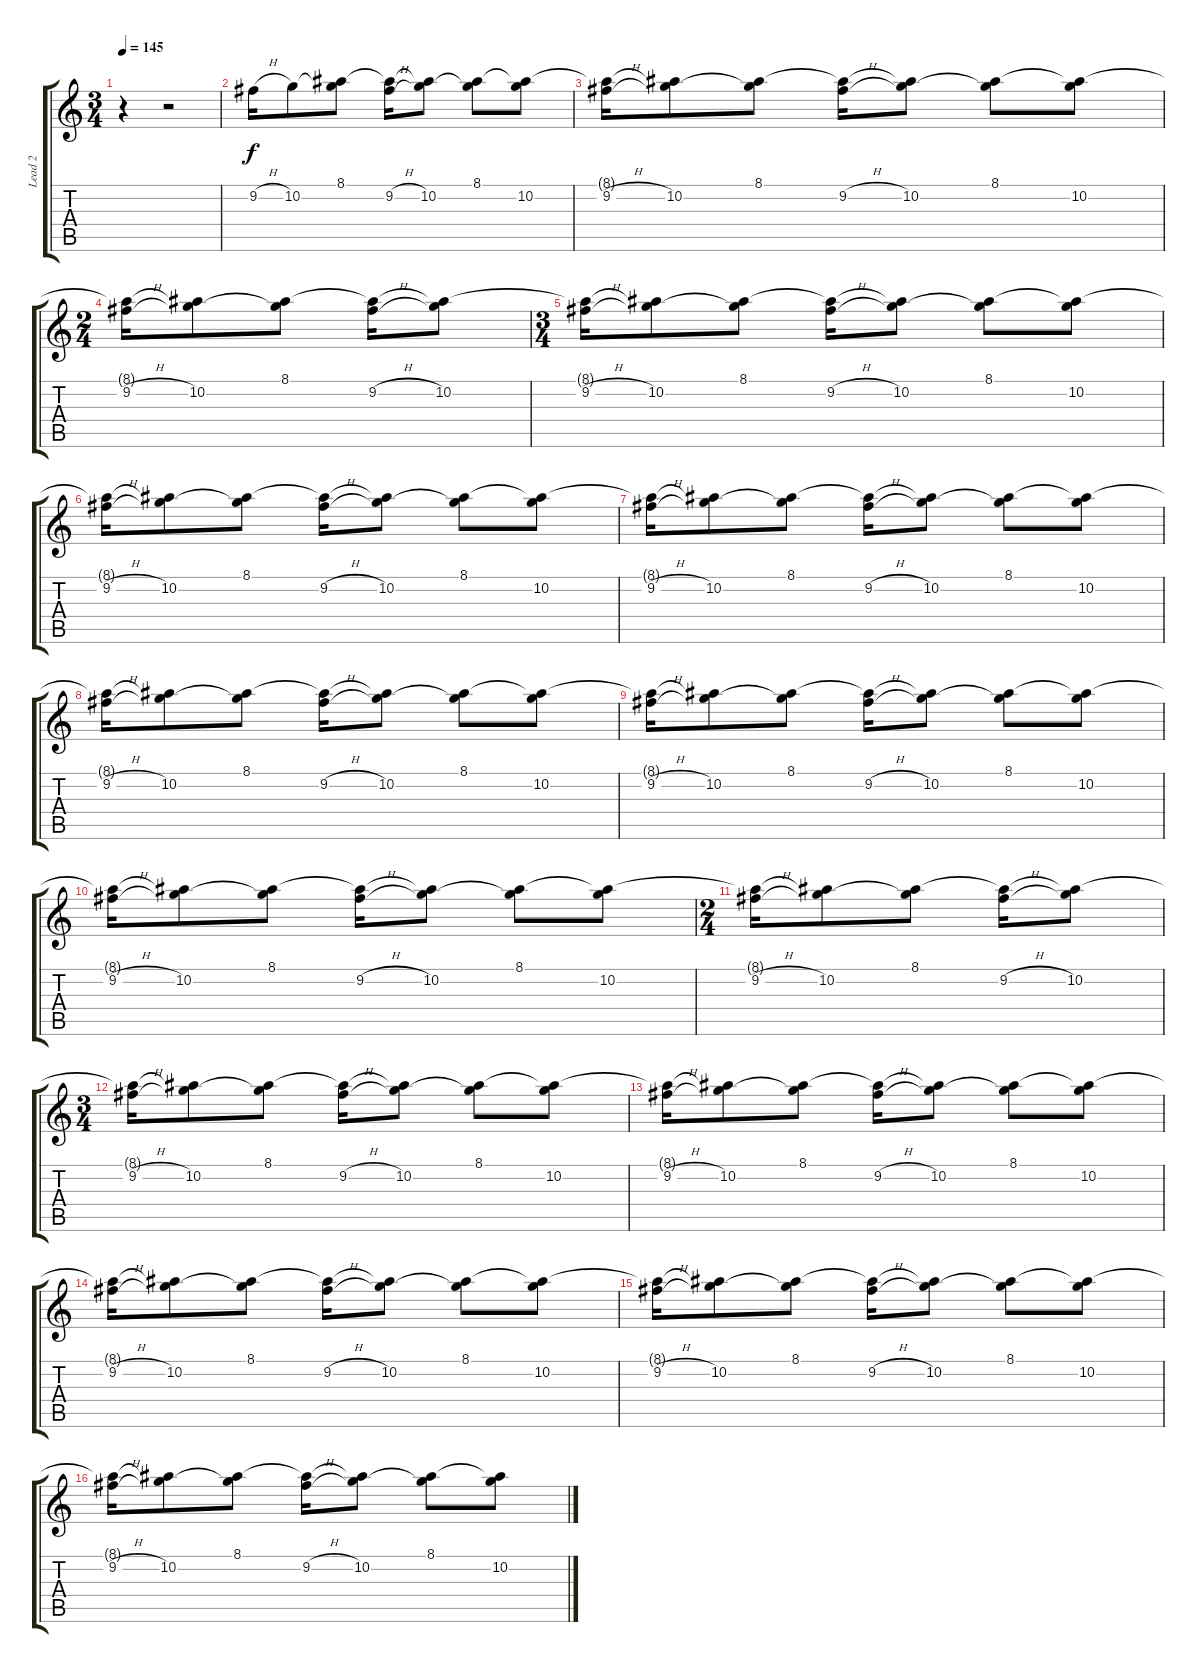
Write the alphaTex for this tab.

\track ("Lead 2" "Lead 2") {instrument distortionguitar}
\staff {score tabs}
\tuning (D4 A3 F3 C3 G2 D2) {hide}
\ts (3 4)
\tempo 145
\clef g2
\ks c
r.4{dy f} r.2 |
9.2{h}.16 10.2.8 (8.1 10.2{t}).8 (8.1{t} 9.2{h}).16 (8.1{t} 10.2).8 (8.1 10.2{t}).8 (8.1{t} 10.2).8 |
(8.1{t} 9.2{h}).16 (8.1{t} 10.2).8 (8.1 10.2{t}).8 (8.1{t} 9.2{h}).16 (8.1{t} 10.2).8 (8.1 10.2{t}).8 (8.1{t} 10.2).8 |
\ts (2 4)
(8.1{t} 9.2{h}).16 (8.1{t} 10.2).8 (8.1 10.2{t}).8 (8.1{t} 9.2{h}).16 (8.1{t} 10.2).8 |
\ts (3 4)
(8.1{t} 9.2{h}).16 (8.1{t} 10.2).8 (8.1 10.2{t}).8 (8.1{t} 9.2{h}).16 (8.1{t} 10.2).8 (8.1 10.2{t}).8 (8.1{t} 10.2).8 |
(8.1{t} 9.2{h}).16 (8.1{t} 10.2).8 (8.1 10.2{t}).8 (8.1{t} 9.2{h}).16 (8.1{t} 10.2).8 (8.1 10.2{t}).8 (8.1{t} 10.2).8 |
(8.1{t} 9.2{h}).16 (8.1{t} 10.2).8 (8.1 10.2{t}).8 (8.1{t} 9.2{h}).16 (8.1{t} 10.2).8 (8.1 10.2{t}).8 (8.1{t} 10.2).8 |
(8.1{t} 9.2{h}).16 (8.1{t} 10.2).8 (8.1 10.2{t}).8 (8.1{t} 9.2{h}).16 (8.1{t} 10.2).8 (8.1 10.2{t}).8 (8.1{t} 10.2).8 |
(8.1{t} 9.2{h}).16 (8.1{t} 10.2).8 (8.1 10.2{t}).8 (8.1{t} 9.2{h}).16 (8.1{t} 10.2).8 (8.1 10.2{t}).8 (8.1{t} 10.2).8 |
(8.1{t} 9.2{h}).16 (8.1{t} 10.2).8 (8.1 10.2{t}).8 (8.1{t} 9.2{h}).16 (8.1{t} 10.2).8 (8.1 10.2{t}).8 (8.1{t} 10.2).8 |
\ts (2 4)
(8.1{t} 9.2{h}).16 (8.1{t} 10.2).8 (8.1 10.2{t}).8 (8.1{t} 9.2{h}).16 (8.1{t} 10.2).8 |
\ts (3 4)
(8.1{t} 9.2{h}).16 (8.1{t} 10.2).8 (8.1 10.2{t}).8 (8.1{t} 9.2{h}).16 (8.1{t} 10.2).8 (8.1 10.2{t}).8 (8.1{t} 10.2).8 |
(8.1{t} 9.2{h}).16 (8.1{t} 10.2).8 (8.1 10.2{t}).8 (8.1{t} 9.2{h}).16 (8.1{t} 10.2).8 (8.1 10.2{t}).8 (8.1{t} 10.2).8 |
(8.1{t} 9.2{h}).16 (8.1{t} 10.2).8 (8.1 10.2{t}).8 (8.1{t} 9.2{h}).16 (8.1{t} 10.2).8 (8.1 10.2{t}).8 (8.1{t} 10.2).8 |
(8.1{t} 9.2{h}).16 (8.1{t} 10.2).8 (8.1 10.2{t}).8 (8.1{t} 9.2{h}).16 (8.1{t} 10.2).8 (8.1 10.2{t}).8 (8.1{t} 10.2).8 |
(8.1{t} 9.2{h}).16 (8.1{t} 10.2).8 (8.1 10.2{t}).8 (8.1{t} 9.2{h}).16 (8.1{t} 10.2).8 (8.1 10.2{t}).8 (8.1{t} 10.2).8
